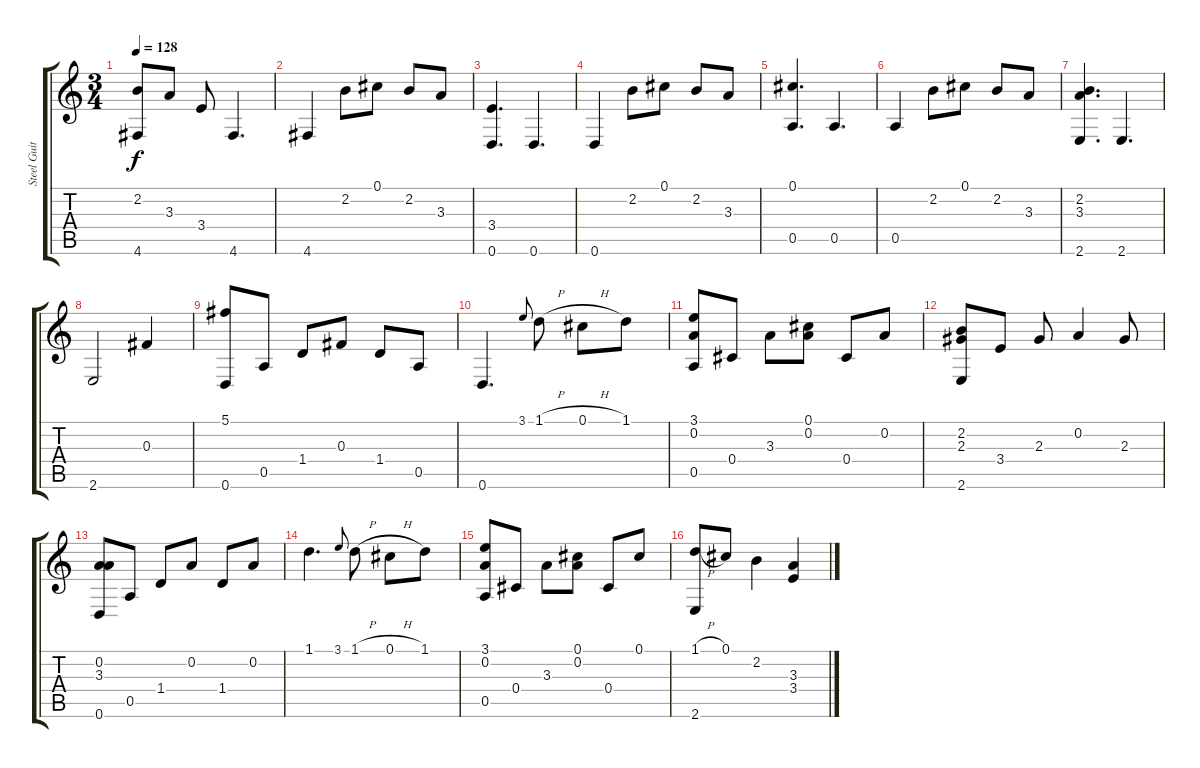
\track ("Steel Guitar" "Steel Guit") {instrument acousticguitarsteel}
\staff {score tabs}
\tuning (Db4 A3 Gb3 Db3 A2 D2) {hide}
\ts (3 4)
\tempo 128
\clef g2
\ks c
(2.2 4.6).8{dy f} 3.3.8 3.4.8 4.6.4{d} |
4.6.4 2.2.8 0.1.8 2.2.8 3.3.8 |
(3.4 0.6).4{d} 0.6.4{d} |
0.6.4 2.2.8 0.1.8 2.2.8 3.3.8 |
(0.1 0.5).4{d} 0.5.4{d} |
0.5.4 2.2.8 0.1.8 2.2.8 3.3.8 |
(2.2 3.3 2.6).4{d} 2.6.4{d} |
2.6.2 0.3.4 |
(5.1 0.6).8 0.5.8 1.4.8 0.3.8 1.4.8 0.5.8 |
0.6.4{d} 3.1.8{gr onbeat} 1.1{h}.8 0.1{h}.8 1.1.8 |
(3.1 0.2 0.5).8 0.4.8 3.3.8 (0.1 0.2).8 0.4.8 0.2.8 |
(2.2 2.3 2.6).8 3.4.8 2.3.8 0.2.4 2.3.8 |
(0.2 3.3 0.6).8 0.5.8 1.4.8 0.2.8 1.4.8 0.2.8 |
1.1.4{d} 3.1.8{gr onbeat} 1.1{h}.8 0.1{h}.8 1.1.8 |
(3.1 0.2 0.5).8 0.4.8 3.3.8 (0.1 0.2).8 0.4.8 0.1.8 |
(1.1{h} 2.6).8 0.1.8 2.2.4 (3.3 3.4).4
